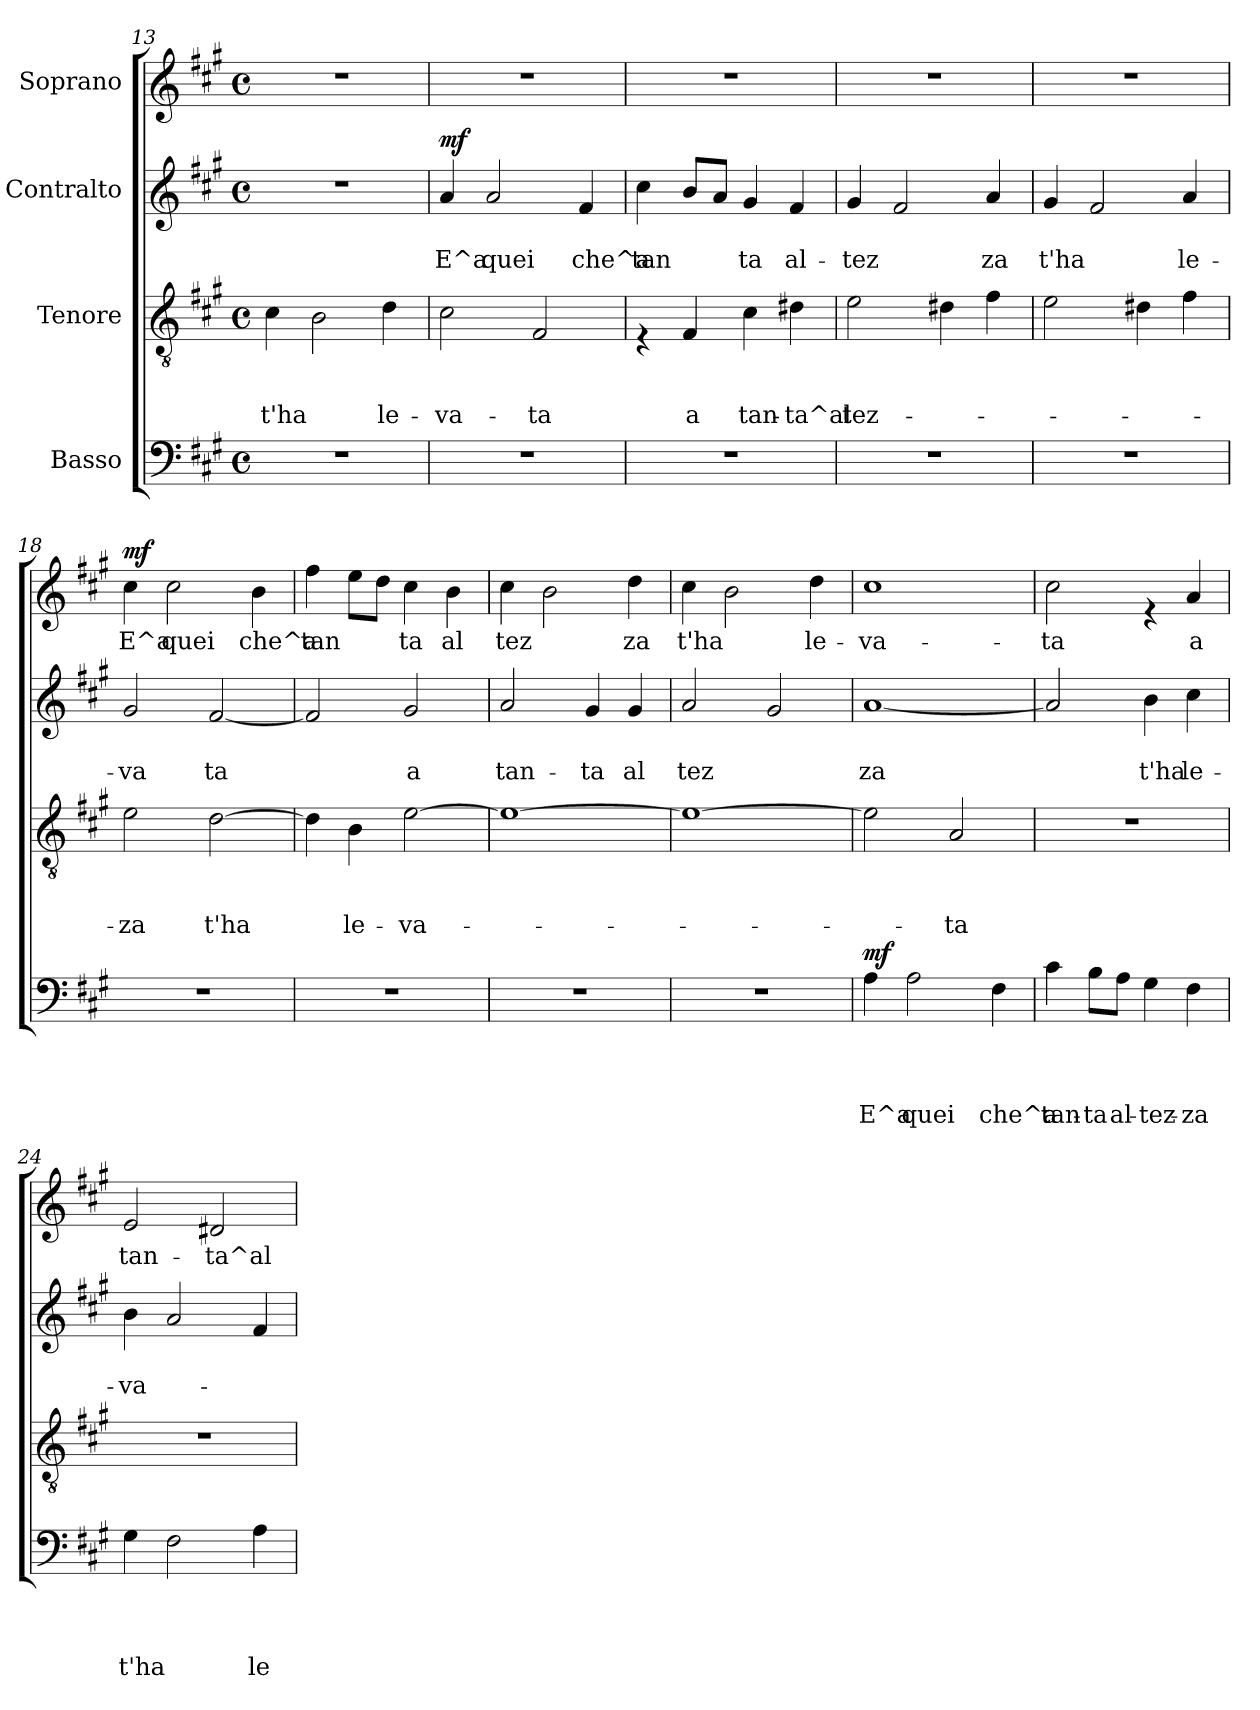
**kern	**text	**text	**text	**text	**dynam	**kern	**text	**text	**text	**kern	**text	**text	**dynam	**kern	**text	**dynam
*part4	*part4	*part4	*part4	*part4	*part4	*part3	*part3	*part3	*part3	*part2	*part2	*part2	*part2	*part1	*part1	*part1
*staff4	*staff4	*staff4	*staff4	*staff4	*staff4	*staff3	*staff3	*staff3	*staff3	*staff2	*staff2	*staff2	*staff2	*staff1	*staff1	*staff1
*I"Basso	*	*	*	*	*	*I"Tenore	*	*	*	*I"Contralto	*	*	*	*I"Soprano	*	*
!!LO:LB:g=z
*clefF4	*	*	*	*	*	*clefGv2	*	*	*	*clefG2	*	*	*	*clefG2	*	*
*k[f#c#g#]	*	*	*	*	*	*k[f#c#g#]	*	*	*	*k[f#c#g#]	*	*	*	*k[f#c#g#]	*	*
*A:	*	*	*	*	*	*A:	*	*	*	*A:	*	*	*	*A:	*	*
*M4/4	*	*	*	*	*	*M4/4	*	*	*	*M4/4	*	*	*	*M4/4	*	*
*met(c)	*	*	*	*	*	*met(c)	*	*	*	*met(c)	*	*	*	*met(c)	*	*
=13	=13	=13	=13	=13	=13	=13	=13	=13	=13	=13	=13	=13	=13	=13	=13	=13
!	!	!	!	!	!	!	!	!	!LO:LY:b	!	!	!	!	!	!	!
1r	.	.	.	.	.	4c#\	.	.	t'ha	1r	.	.	.	1r	.	.
.	.	.	.	.	.	2B\	.	.	.	.	.	.	.	.	.	.
!	!	!	!	!	!	!	!	!	!LO:LY:b	!	!	!	!	!	!	!
.	.	.	.	.	.	4d\	.	.	le-	.	.	.	.	.	.	.
=14	=14	=14	=14	=14	=14	=14	=14	=14	=14	=14	=14	=14	=14	=14	=14	=14
!	!	!	!	!	!	!	!	!	!LO:LY:b	!	!	!LO:LY:b	!LO:DY:a	!	!	!
1r	.	.	.	.	.	2c#\	.	.	-va-	4a/	.	E^a	mf	1r	.	.
!	!	!	!	!	!	!	!	!	!	!	!	!LO:LY:b	!	!	!	!
.	.	.	.	.	.	.	.	.	.	2a/	.	quei	.	.	.	.
!	!	!	!	!	!	!	!	!	!LO:LY:b	!	!	!	!	!	!	!
.	.	.	.	.	.	2F#/	.	.	-ta	.	.	.	.	.	.	.
!	!	!	!	!	!	!	!	!	!	!	!	!LO:LY:b	!	!	!	!
.	.	.	.	.	.	.	.	.	.	4f#/	.	che^a	.	.	.	.
=15	=15	=15	=15	=15	=15	=15	=15	=15	=15	=15	=15	=15	=15	=15	=15	=15
!	!	!	!	!	!	!	!	!	!	!	!	!LO:LY:b	!	!	!	!
1r	.	.	.	.	.	4rE	.	.	.	4cc#\	.	tan	.	1r	.	.
!	!	!	!	!	!	!	!	!	!LO:LY:b	!	!	!	!	!	!	!
.	.	.	.	.	.	4F#/	.	.	a	8b/L	.	.	.	.	.	.
.	.	.	.	.	.	.	.	.	.	8a/J	.	.	.	.	.	.
!	!	!	!	!	!	!	!	!	!LO:LY:b	!	!	!LO:LY:b	!	!	!	!
.	.	.	.	.	.	4c#\	.	.	tan-	4g#/	.	ta	.	.	.	.
!	!	!	!	!	!	!	!	!	!LO:LY:b	!	!	!LO:LY:b	!	!	!	!
.	.	.	.	.	.	4d#X\	.	.	-ta^al	4f#/	.	al-	.	.	.	.
=16	=16	=16	=16	=16	=16	=16	=16	=16	=16	=16	=16	=16	=16	=16	=16	=16
!	!	!	!	!	!	!	!	!	!LO:LY:b	!	!	!LO:LY:b	!	!	!	!
1r	.	.	.	.	.	2e\	.	.	tez-	4g#/	.	-tez	.	1r	.	.
.	.	.	.	.	.	.	.	.	.	2f#/	.	.	.	.	.	.
.	.	.	.	.	.	4d#X\	.	.	.	.	.	.	.	.	.	.
!	!	!	!	!	!	!	!	!	!	!	!	!LO:LY:b	!	!	!	!
.	.	.	.	.	.	4f#\	.	.	.	4a/	.	za	.	.	.	.
!!LO:PB:g=z
=17	=17	=17	=17	=17	=17	=17	=17	=17	=17	=17	=17	=17	=17	=17	=17	=17
!	!	!	!	!	!	!	!	!	!	!	!	!LO:LY:b	!	!	!	!
1r	.	.	.	.	.	2e\	.	.	.	4g#/	.	t'ha	.	1r	.	.
.	.	.	.	.	.	.	.	.	.	2f#/	.	.	.	.	.	.
.	.	.	.	.	.	4d#X\	.	.	.	.	.	.	.	.	.	.
!	!	!	!	!	!	!	!	!	!	!	!	!LO:LY:b	!	!	!	!
.	.	.	.	.	.	4f#\	.	.	.	4a/	.	le-	.	.	.	.
=18	=18	=18	=18	=18	=18	=18	=18	=18	=18	=18	=18	=18	=18	=18	=18	=18
!	!	!	!	!	!	!	!	!	!LO:LY:b	!	!	!LO:LY:b	!	!	!LO:LY:b	!LO:DY:a
1r	.	.	.	.	.	2e\	.	.	-za	2g#/	.	-va	.	4cc#\	E^a	mf
!	!	!	!	!	!	!	!	!	!	!	!	!	!	!	!LO:LY:b	!
.	.	.	.	.	.	.	.	.	.	.	.	.	.	2cc#\	quei	.
!	!	!	!	!	!	!	!	!	!LO:LY:b	!	!	!LO:LY:b	!	!	!	!
.	.	.	.	.	.	[>2d\	.	.	t'ha	[<2f#/	.	ta	.	.	.	.
!	!	!	!	!	!	!	!	!	!	!	!	!	!	!	!LO:LY:b	!
.	.	.	.	.	.	.	.	.	.	.	.	.	.	4b\	che^a	.
=19	=19	=19	=19	=19	=19	=19	=19	=19	=19	=19	=19	=19	=19	=19	=19	=19
!	!	!	!	!	!	!	!	!	!	!	!	!	!	!	!LO:LY:b	!
1r	.	.	.	.	.	4d\]	.	.	.	2f#/]	.	.	.	4ff#\	tan	.
!	!	!	!	!	!	!	!	!	!LO:LY:b	!	!	!	!	!	!	!
.	.	.	.	.	.	4B\	.	.	le-	.	.	.	.	8ee\L	.	.
.	.	.	.	.	.	.	.	.	.	.	.	.	.	8dd\J	.	.
!	!	!	!	!	!	!	!	!	!LO:LY:b	!	!	!LO:LY:b	!	!	!LO:LY:b	!
.	.	.	.	.	.	[>2e\	.	.	-va-	2g#/	.	a	.	4cc#\	ta	.
!	!	!	!	!	!	!	!	!	!	!	!	!	!	!	!LO:LY:b	!
.	.	.	.	.	.	.	.	.	.	.	.	.	.	4b\	al	.
=20	=20	=20	=20	=20	=20	=20	=20	=20	=20	=20	=20	=20	=20	=20	=20	=20
!	!	!	!	!	!	!	!	!	!	!	!	!LO:LY:b	!	!	!LO:LY:b	!
1r	.	.	.	.	.	1e_	.	.	.	2a/	.	tan-	.	4cc#\	tez	.
.	.	.	.	.	.	.	.	.	.	.	.	.	.	2b\	.	.
!	!	!	!	!	!	!	!	!	!	!	!	!LO:LY:b	!	!	!	!
.	.	.	.	.	.	.	.	.	.	4g#/	.	-ta	.	.	.	.
!	!	!	!	!	!	!	!	!	!	!	!	!LO:LY:b	!	!	!LO:LY:b	!
.	.	.	.	.	.	.	.	.	.	4g#/	.	al	.	4dd\	za	.
!!LO:LB:g=z
=21	=21	=21	=21	=21	=21	=21	=21	=21	=21	=21	=21	=21	=21	=21	=21	=21
!	!	!	!	!	!	!	!	!	!	!	!	!LO:LY:b	!	!	!LO:LY:b	!
1r	.	.	.	.	.	1e_	.	.	.	2a/	.	tez	.	4cc#\	t'ha	.
.	.	.	.	.	.	.	.	.	.	.	.	.	.	2b\	.	.
.	.	.	.	.	.	.	.	.	.	2g#/	.	.	.	.	.	.
!	!	!	!	!	!	!	!	!	!	!	!	!	!	!	!LO:LY:b	!
.	.	.	.	.	.	.	.	.	.	.	.	.	.	4dd\	le-	.
=22	=22	=22	=22	=22	=22	=22	=22	=22	=22	=22	=22	=22	=22	=22	=22	=22
!	!	!	!	!LO:LY:b	!LO:DY:a	!	!	!	!	!	!	!LO:LY:b	!	!	!LO:LY:b	!
4A\	.	.	.	E^a	mf	2e\]	.	.	.	[<1a	.	za	.	1cc#	-va-	.
!	!	!	!	!LO:LY:b	!	!	!	!	!	!	!	!	!	!	!	!
2A\	.	.	.	quei	.	.	.	.	.	.	.	.	.	.	.	.
!	!	!	!	!	!	!	!	!	!LO:LY:b	!	!	!	!	!	!	!
.	.	.	.	.	.	2A/	.	.	-ta	.	.	.	.	.	.	.
!	!	!	!	!LO:LY:b	!	!	!	!	!	!	!	!	!	!	!	!
4F#\	.	.	.	che^a	.	.	.	.	.	.	.	.	.	.	.	.
=23	=23	=23	=23	=23	=23	=23	=23	=23	=23	=23	=23	=23	=23	=23	=23	=23
!	!	!	!	!LO:LY:b	!	!	!	!	!	!	!	!	!	!	!LO:LY:b	!
4c#\	.	.	.	tan-	.	1r	.	.	.	2a/]	.	.	.	2cc#\	-ta	.
!	!	!	!	!LO:LY:b	!	!	!	!	!	!	!	!	!	!	!	!
8B\L	.	.	.	-ta	.	.	.	.	.	.	.	.	.	.	.	.
!	!	!	!	!LO:LY:b	!	!	!	!	!	!	!	!	!	!	!	!
8A\J	.	.	.	al-	.	.	.	.	.	.	.	.	.	.	.	.
!	!	!	!	!LO:LY:b	!	!	!	!	!	!	!	!LO:LY:b	!	!	!	!
4G#\	.	.	.	-tez-	.	.	.	.	.	4b\	.	t'ha	.	4re	.	.
!	!	!	!	!LO:LY:b	!	!	!	!	!	!	!	!LO:LY:b	!	!	!LO:LY:b	!
4F#\	.	.	.	-za	.	.	.	.	.	4cc#\	.	le-	.	4a/	a	.
=24	=24	=24	=24	=24	=24	=24	=24	=24	=24	=24	=24	=24	=24	=24	=24	=24
!	!	!	!	!LO:LY:b	!	!	!	!	!	!	!	!LO:LY:b	!	!	!LO:LY:b	!
4G#\	.	.	.	t'ha	.	1r	.	.	.	4b\	.	-va-	.	2e/	tan-	.
2F#\	.	.	.	.	.	.	.	.	.	2a/	.	.	.	.	.	.
!	!	!	!	!	!	!	!	!	!	!	!	!	!	!	!LO:LY:b	!
.	.	.	.	.	.	.	.	.	.	.	.	.	.	2d#X/	-ta^al-	.
!	!	!	!	!LO:LY:b	!	!	!	!	!	!	!	!	!	!	!	!
4A\	.	.	.	le-	.	.	.	.	.	4f#/	.	.	.	.	.	.
=	=	=	=	=	=	=	=	=	=	=	=	=	=	=	=	=
*-	*-	*-	*-	*-	*-	*-	*-	*-	*-	*-	*-	*-	*-	*-	*-	*-
